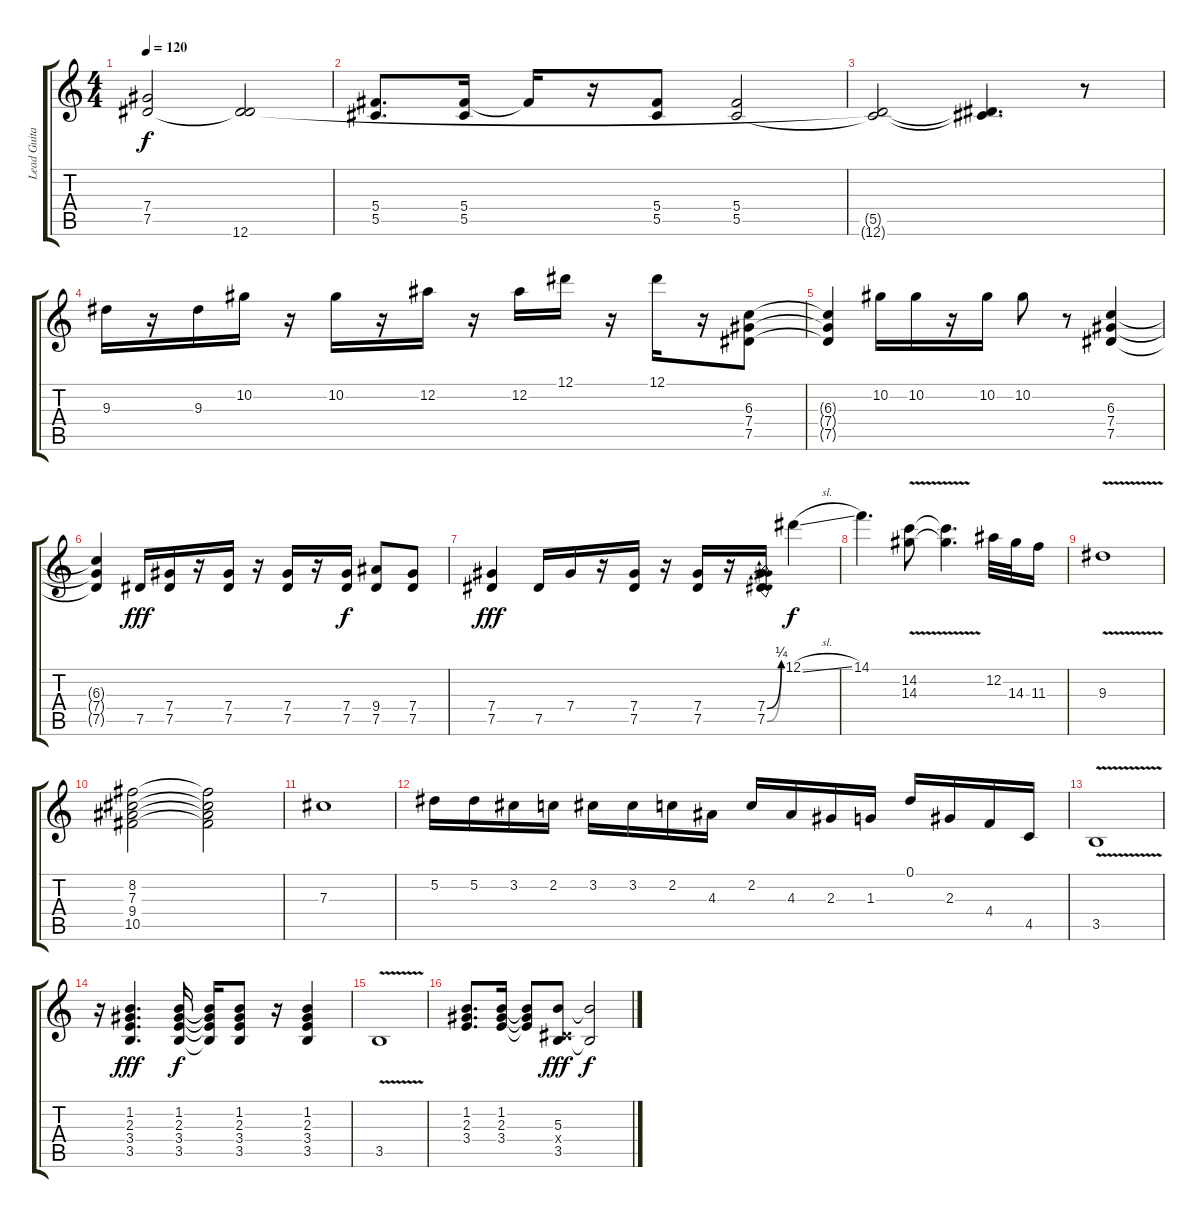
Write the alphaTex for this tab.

\track ("Lead Guitar" "Lead Guita") {instrument distortionguitar}
\staff {score tabs}
\tuning (Eb4 Bb3 Gb3 Db3 Ab2 Eb2) {hide}
\ts (4 4)
\tempo 120
\clef g2
\ks c
(7.4{t} 7.5{t}).2{dy f} (7.5{t} 12.6{t}).2 |
(5.4 5.5).8{d} (5.4 5.5).16 5.4{t}.16 r.16 (5.4 5.5).8 (5.4 5.5).2 |
(5.5{t} 12.6{t}).2 (5.5{t} 12.6{t}).4{d} r.8 |
9.3.16 r.16 9.3.16 10.2.16 r.16 10.2.16 r.16 12.2.16 r.16 12.2.16 12.1.16 r.16 12.1.16 r.16 (6.3 7.4 7.5).8 |
(6.3{t} 7.4{t} 7.5{t}).4 10.2.16 10.2.16 r.16 10.2.16 10.2.8 r.8 (6.3 7.4 7.5).4 |
(6.3{t} 7.4{t} 7.5{t}).4 7.5.16{dy fff} (7.4 7.5).16 r.16 (7.4 7.5).16 r.16 (7.4 7.5).16 r.16 (7.4 7.5).16{dy f} (9.4 7.5).8 (7.4 7.5).8 |
(7.4 7.5).4{dy fff} 7.5.16 7.4.16 r.16 (7.4 7.5).16 r.16 (7.4 7.5).16 r.16 (7.4{be (bend 0 0 60 1)} 7.5{be (bend 0 0 60 1)}).16 12.1{sl}.4{dy f} |
14.1.4{d} (14.2{v} 14.3{v}).8 (14.2{t} 14.3{t}).4{d} 12.2.32 14.3.32 11.3.16 |
9.3{v}.1 |
(8.2 7.3 9.4 10.5).2 (8.2{t} 7.3{t} 9.4{t} 10.5{t}).2 |
7.3.1 |
5.2.16 5.2.16 3.2.16 2.2.16 3.2.16 3.2.16 2.2.16 4.3.16 2.2.16 4.3.16 2.3.16 1.3.16 0.1.16 2.3.16 4.4.16 4.5.16 |
3.5{v}.1 |
r.16 (1.2 2.3 3.4 3.5).4{d dy fff} (1.2 2.3 3.4 3.5).16{dy f} (1.2{t} 2.3{t} 3.4{t} 3.5{t}).16 (1.2 2.3 3.4 3.5).8 r.16 (1.2 2.3 3.4 3.5).4 |
3.5{v}.1 |
(1.2 2.3 3.4).8{d} (1.2 2.3 3.4).16 (1.2{t} 2.3{t} 3.4{t}).8 (5.3 0.4{x} 3.5).8{dy fff} (5.3{t} 3.5{t}).2{dy f}
